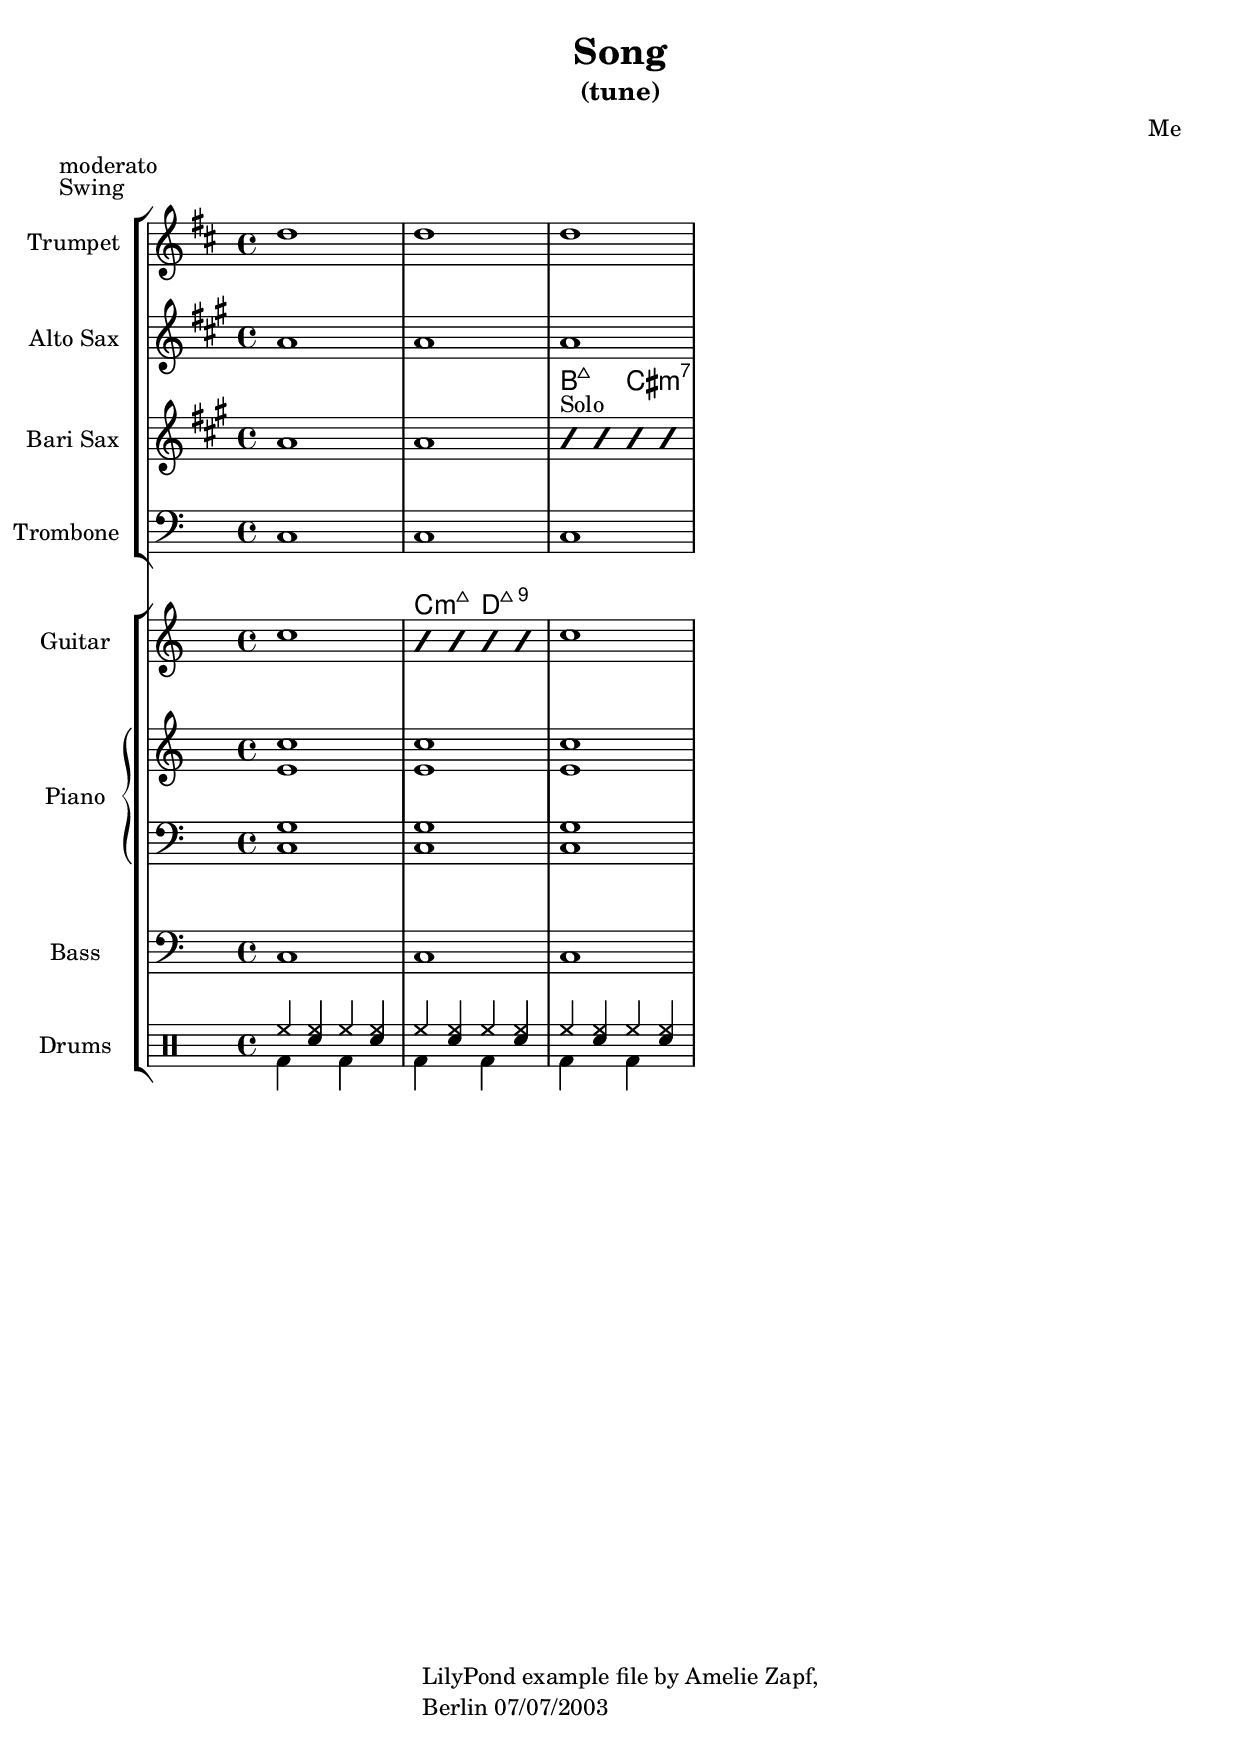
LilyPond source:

% DO NOT EDIT this file manually; it is automatically
% generated from Documentation/snippets/new
% Make any changes in Documentation/snippets/new/
% and then run scripts/auxiliar/makelsr.py
%
% This file is in the public domain.
%% Note: this file works from version 2.15.15
\version "2.15.15"

\header {
%% Translation of GIT committish: b482c3e5b56c3841a88d957e0ca12964bd3e64fa
  texidoces = "
Ésta es una plantilla bastante avanzada, para un conjunto de
jazz. Observe que la notación de todos los instrumentos está en
@code{\\key c \\major} (Do mayor). Esto se refiere al tono de
concierto; la armadura se transporta automáticamente si la música está
dentro de una sección @code{\\transpose}.

"
  doctitlees = "Plantilla para combo de jazz"


%% Translation of GIT committish: 6ae36b6f8a7cf2df5f4e46c3c06820fccd9f35e1
  texidocit = "
Ecco un modello piuttosto complesso, per un gruppo jazz. Si noti che tutti
gli strumenti sono in @code{\\key c \\major}. Si tratta della tonalità
reale; sarà trasposta automaticamente includendo la
musica all'interno di una sezione @code{\\transpose}.

"
  doctitleit = "Modello per combo jazz"

%% Translation of GIT committish: 0a868be38a775ecb1ef935b079000cebbc64de40
  texidocde = "
Hier ist ein ziemlich kompliziertes Beispiel für ein Jazz-Ensemble. Achtung:
Alle Instrumente sind in @code{\\key c \major} (C-Dur) notiert. Das bezieht sich
auf die klingende Musik: LilyPond transponiert die Tonart automatisch, wenn
sich die Noten innerhalb eines @code{\\transpose}-Abschnitts befinden.

"

  doctitlede = "Vorlage für Jazz-Combo"

%% Translation of GIT committish: 57f9346bb030f49336a858fcbf1519366fe56454
  texidocfr = "
Bien que compliqué de prime abord, voici un canevas tout à fait indiqué
pour les ensembles de jazz.  Vous noterez que tous les instruments sont
notés en ut (@code{\\key c \major}), la tonalité de concert.  Les notes
seront automatiquement transposée dès lors qu'elles seront inscrites
dans une section @code{\\transpose}.

"
  doctitlefr = "Symboles de jazz"

  lsrtags = "keyboards, percussion, fretted-strings, template"

  texidoc = "
This is quite an advanced template, for a jazz ensemble. Note that all
instruments are notated in @code{\\key c \\major}. This refers to the
key in concert pitch; the key will be automatically transposed if the
music is within a @code{\\transpose} section.

"
  doctitle = "Jazz combo template"
} % begin verbatim


\header {
  title = "Song"
  subtitle = "(tune)"
  composer = "Me"
  meter = "moderato"
  piece = "Swing"
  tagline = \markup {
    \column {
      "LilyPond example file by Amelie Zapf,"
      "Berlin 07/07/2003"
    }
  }
}

%#(set-global-staff-size 16)
\include "english.ly"

%%%%%%%%%%%% Some macros %%%%%%%%%%%%%%%%%%%

sl = {
  \override NoteHead #'style = #'slash
  \override Stem #'transparent = ##t
  \override Flag #'transparent = ##t
}
nsl = {
  \revert NoteHead #'style
  \revert Stem #'transparent
  \revert Flag #'transparent
}
crOn = \override NoteHead #'style = #'cross
crOff = \revert NoteHead #'style

%% insert chord name style stuff here.

jazzChords = { }

%%%%%%%%%%%% Keys'n'thangs %%%%%%%%%%%%%%%%%

global = { \time 4/4 }

Key = { \key c \major }

% ############ Horns ############

% ------ Trumpet ------
trpt = \transpose c d \relative c'' {
  \Key
  c1 | c | c |
}
trpHarmony = \transpose c' d {
  \jazzChords
}
trumpet = {
  \global
  \set Staff.instrumentName = #"Trumpet"
  \clef treble
  <<
    \trpt
  >>
}

% ------ Alto Saxophone ------
alto = \transpose c a \relative c' {
  \Key
  c1 | c | c |
}
altoHarmony = \transpose c' a {
  \jazzChords
}
altoSax = {
  \global
  \set Staff.instrumentName = #"Alto Sax"
  \clef treble
  <<
    \alto
  >>
}

% ------ Baritone Saxophone ------
bari = \transpose c a' \relative c {
  \Key
  c1
  c1
  \sl
  d4^"Solo" d d d
  \nsl
}
bariHarmony = \transpose c' a \chordmode {
  \jazzChords s1 s d2:maj e:m7
}
bariSax = {
  \global
  \set Staff.instrumentName = #"Bari Sax"
  \clef treble
  <<
    \bari
  >>
}

% ------ Trombone ------
tbone = \relative c {
  \Key
  c1 | c | c
}
tboneHarmony = \chordmode {
  \jazzChords
}
trombone = {
  \global
  \set Staff.instrumentName = #"Trombone"
  \clef bass
  <<
    \tbone
  >>
}

% ############ Rhythm Section #############

% ------ Guitar ------
gtr = \relative c'' {
  \Key
  c1
  \sl
  b4 b b b
  \nsl
  c1
}
gtrHarmony = \chordmode {
  \jazzChords
  s1 c2:min7+ d2:maj9
}
guitar = {
  \global
  \set Staff.instrumentName = #"Guitar"
  \clef treble
  <<
    \gtr
  >>
}

%% ------ Piano ------
rhUpper = \relative c'' {
  \voiceOne
  \Key
  c1 | c | c
}
rhLower = \relative c' {
  \voiceTwo
  \Key
  e1 | e | e
}

lhUpper = \relative c' {
  \voiceOne
  \Key
  g1 | g | g
}
lhLower = \relative c {
  \voiceTwo
  \Key
  c1 | c | c
}

PianoRH = {
  \clef treble
  \global
  \set Staff.midiInstrument = #"acoustic grand"
  <<
    \new Voice = "one" \rhUpper
    \new Voice = "two" \rhLower
  >>
}
PianoLH = {
  \clef bass
  \global
  \set Staff.midiInstrument = #"acoustic grand"
  <<
    \new Voice = "one" \lhUpper
    \new Voice = "two" \lhLower
  >>
}

piano = {
  <<
    \set PianoStaff.instrumentName = #"Piano"
    \new Staff = "upper" \PianoRH
    \new Staff = "lower" \PianoLH
  >>
}

% ------ Bass Guitar ------
Bass = \relative c {
  \Key
  c1 | c | c
}
bass = {
  \global
  \set Staff.instrumentName = #"Bass"
  \clef bass
  <<
    \Bass
  >>
}

% ------ Drums ------
up = \drummode {
  \voiceOne
  hh4 <hh sn> hh <hh sn>
  hh4 <hh sn> hh <hh sn>
  hh4 <hh sn> hh <hh sn>
}
down = \drummode {
  \voiceTwo
  bd4 s bd s
  bd4 s bd s
  bd4 s bd s
}

drumContents = {
  \global
  <<
    \set DrumStaff.instrumentName = #"Drums"
    \new DrumVoice \up
    \new DrumVoice \down
  >>
}

%%%%%%%%% It All Goes Together Here %%%%%%%%%%%%%%%%%%%%%%

\score {
  <<
    \new StaffGroup = "horns" <<
      \new Staff = "trumpet" \trumpet
      \new Staff = "altosax" \altoSax
      \new ChordNames = "barichords" \bariHarmony
      \new Staff = "barisax" \bariSax
      \new Staff = "trombone" \trombone
    >>

    \new StaffGroup = "rhythm" <<
      \new ChordNames = "chords" \gtrHarmony
      \new Staff = "guitar" \guitar
      \new PianoStaff = "piano" \piano
      \new Staff = "bass" \bass
      \new DrumStaff \drumContents
    >>
  >>
  \layout {
    \context { \Staff \RemoveEmptyStaves }
    \context {
      \Score
      \override BarNumber #'padding = #3
      \override RehearsalMark #'padding = #2
      skipBars = ##t
    }
  }
  \midi { }
}

